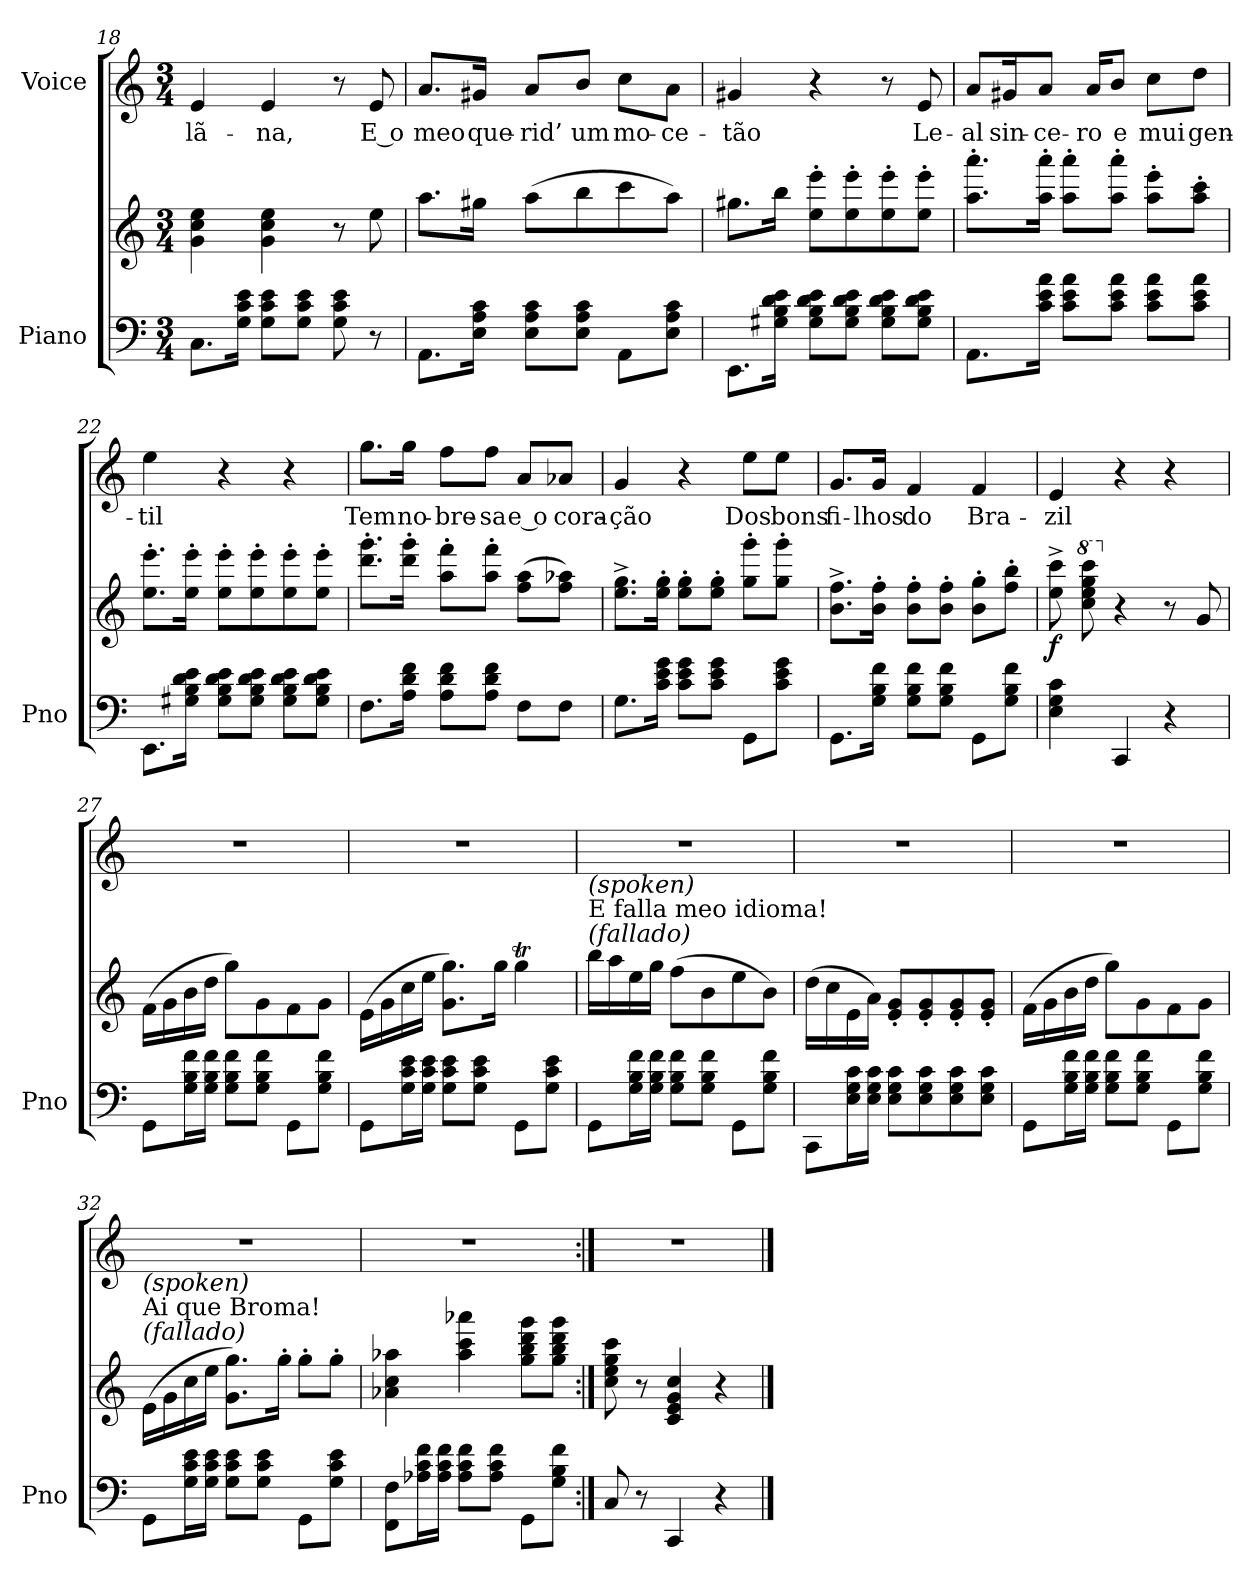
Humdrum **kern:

**kern	**kern	**dynam	**kern	**text
*part2	*part2	*part2	*part1	*part1
*staff3	*staff2	*staff2/3	*staff1	*staff1
*I"Piano	*	*	*I"Voice	*
*I'Pno	*	*	*	*
*clefF4	*clefG2	*	*clefG2	*
*k[]	*k[]	*	*k[]	*
*M3/4	*M3/4	*	*M3/4	*
=18	=18	=18	=18	=18
8.C\L	4g\ 4cc\ 4ee\	.	4e/	-lã-
16G\ 16c\ 16e\Jk	.	.	.	.
8G\ 8c\ 8e\L	4g\ 4cc\ 4ee\	.	4e/	-na,
8G\ 8c\ 8e\J	.	.	.	.
8G\ 8c\ 8e\	8r	.	8r	.
8r	8ee\	.	8e/	E o
=19	=19	=19	=19	=19
8.AA\L	8.aa\L	.	8.a/L	meo
16E\ 16A\ 16c\Jk	16gg#X\Jk	.	16g#X/Jk	que-
8E\ 8A\ 8c\L	(8aa\L	.	8a/L	-rid’
8E\ 8A\ 8c\J	8bb\	.	8b/J	um
8AA\L	8ccc\	.	8cc\L	mo-
8E\ 8A\ 8c\J	8aa\J)	.	8a\J	-ce-
=20	=20	=20	=20	=20
8.EE\L	8.gg#X\L	.	4g#X/	-tão
16G#X\ 16B\ 16d\ 16e\Jk	16bb\Jk	.	.	.
8G#\ 8B\ 8d\ 8e\L	8ee\' 8eee\'L	.	4r	.
8G#\ 8B\ 8d\ 8e\J	8ee\' 8eee\'	.	.	.
8G#\ 8B\ 8d\ 8e\L	8ee\' 8eee\'	.	8r	.
8G#\ 8B\ 8d\ 8e\J	8ee\' 8eee\'J	.	8e/	Le-
=21	=21	=21	=21	=21
8.AA\L	8.aa\' 8.aaa\'L	.	8a/L	-al
.	.	.	16g#X/K	sin-
16c\ 16e\ 16a\Jk	16aa\' 16aaa\'Jk	.	8a/J	-ce-
8c\ 8e\ 8a\L	8aa\' 8aaa\'L	.	.	.
.	.	.	16a/KL	-ro
8c\ 8e\ 8a\J	8aa\' 8aaa\'J	.	8b/J	e
8c\ 8e\ 8a\L	8aa\' 8eee\'L	.	8cc\L	mui
8c\ 8e\ 8a\J	8aa\' 8ccc\'J	.	8dd\J	gen-
=22	=22	=22	=22	=22
8.EE\L	8.ee\' 8.eee\'L	.	4ee\	-til
16G#X\ 16B\ 16d\ 16e\Jk	16ee\' 16eee\'Jk	.	.	.
8G#\ 8B\ 8d\ 8e\L	8ee\' 8eee\'L	.	4r	.
8G#\ 8B\ 8d\ 8e\J	8ee\' 8eee\'	.	.	.
8G#\ 8B\ 8d\ 8e\L	8ee\' 8eee\'	.	4r	.
8G#\ 8B\ 8d\ 8e\J	8ee\' 8eee\'J	.	.	.
=23	=23	=23	=23	=23
8.F\L	8.ddd\' 8.ggg\'L	.	8.gg\L	Tem
16A\ 16d\ 16f\Jk	16ddd\' 16ggg\'Jk	.	16gg\Jk	no-
8A\ 8d\ 8f\L	8aa\' 8fff\'L	.	8ff\L	-bre-
8A\ 8d\ 8f\J	8aa\' 8fff\'J	.	8ff\J	-sa
8F\L	(8ff\ 8aa\L	.	8a/L	e o
8F\J	8ff\ 8aa-X\J)	.	8a-X/J	cora-
=24	=24	=24	=24	=24
8.G\L	8.ee\^ 8.gg\^L	.	4g/	-ção
16c\ 16e\ 16g\Jk	16ee\' 16gg\'Jk	.	.	.
8c\ 8e\ 8g\L	8ee\' 8gg\'L	.	4r	.
8c\ 8e\ 8g\J	8ee\' 8gg\'J	.	.	.
8GG\L	8gg\' 8ggg\'L	.	8ee\L	Dos
8c\ 8e\ 8g\J	8gg\' 8ggg\'J	.	8ee\J	bons
=25	=25	=25	=25	=25
8.GG\L	8.b\^ 8.ff\^L	.	8.g/L	fi-
16G\ 16B\ 16f\Jk	16b\' 16ff\'Jk	.	16g/Jk	-lhos
8G\ 8B\ 8f\L	8b\' 8ff\'L	.	4f/	do
8G\ 8B\ 8f\J	8b\' 8ff\'J	.	.	.
8GG\L	8b\' 8gg\'L	.	4f/	Bra-
8G\ 8B\ 8f\J	8ff\' 8bb\'J	.	.	.
=26	=26	=26	=26	=26
!	!	!LO:DY:b	!	!
4E\ 4G\ 4c\	8ee\^ 8ccc\^	f	4e/	-zil
*	*8va	*	*	*
.	8ccc\ 8eee\ 8ggg\ 8cccc\	.	.	.
*	*X8va	*	*	*
4CC/	4r	.	4r	.
4r	8r	.	4r	.
.	8g/	.	.	.
=27	=27	=27	=27	=27
8GG\L	(16f\LL	.	2.r	.
.	16g\	.	.	.
16G\ 16B\ 16f\L	16b\	.	.	.
16G\ 16B\ 16f\JJ	16dd\JJ	.	.	.
8G\ 8B\ 8f\L	8gg\L)	.	.	.
8G\ 8B\ 8f\J	8g\	.	.	.
8GG\L	8f\	.	.	.
8G\ 8B\ 8f\J	8g\J	.	.	.
=28	=28	=28	=28	=28
8GG\L	(16e\LL	.	2.r	.
.	16g\	.	.	.
16G\ 16c\ 16e\L	16cc\	.	.	.
16G\ 16c\ 16e\JJ	16ee\JJ	.	.	.
8G\ 8c\ 8e\L	8.g\ 8.gg\L)	.	.	.
8G\ 8c\ 8e\J	.	.	.	.
.	16gg\Jk	.	.	.
8GG\L	4ggT\	.	.	.
8G\ 8c\ 8e\J	.	.	.	.
=29	=29	=29	=29	=29
!	!LO:TX:a:i:t=(fallado)	!	!	!
!	!LO:TX:a:t=E falla meo idioma!	!	!	!
!	!LO:TX:a:i:t=(spoken)	!	!	!
8GG\L	16bb\LL	.	2.r	.
.	16aa\	.	.	.
16G\ 16B\ 16f\L	16ee\	.	.	.
16G\ 16B\ 16f\JJ	16gg\JJ	.	.	.
8G\ 8B\ 8f\L	(8ff\L	.	.	.
8G\ 8B\ 8f\J	8b\	.	.	.
8GG\L	8ee\	.	.	.
8G\ 8B\ 8f\J	8b\J)	.	.	.
=30	=30	=30	=30	=30
8CC\L	(16dd\LL	.	2.r	.
.	16cc\	.	.	.
16E\ 16G\ 16c\L	16e\	.	.	.
16E\ 16G\ 16c\JJ	16a\JJ)	.	.	.
8E\ 8G\ 8c\L	8e/' 8g/'L	.	.	.
8E\ 8G\ 8c\	8e/' 8g/'	.	.	.
8E\ 8G\ 8c\	8e/' 8g/'	.	.	.
8E\ 8G\ 8c\J	8e/' 8g/'J	.	.	.
=31	=31	=31	=31	=31
8GG\L	(16f\LL	.	2.r	.
.	16g\	.	.	.
16G\ 16B\ 16f\L	16b\	.	.	.
16G\ 16B\ 16f\JJ	16dd\JJ	.	.	.
8G\ 8B\ 8f\L	8gg\L)	.	.	.
8G\ 8B\ 8f\J	8g\	.	.	.
8GG\L	8f\	.	.	.
8G\ 8B\ 8f\J	8g\J	.	.	.
=32	=32	=32	=32	=32
!	!LO:TX:a:i:t=(fallado)	!	!	!
!	!LO:TX:a:t=Ai que Broma!	!	!	!
!	!LO:TX:a:i:t=(spoken)	!	!	!
8GG\L	(16e\LL	.	2.r	.
.	16g\	.	.	.
16G\ 16c\ 16e\L	16cc\	.	.	.
16G\ 16c\ 16e\JJ	16ee\JJ	.	.	.
8G\ 8c\ 8e\L	8.g\ 8.gg\L)	.	.	.
8G\ 8c\ 8e\J	.	.	.	.
.	16gg'\Jk	.	.	.
8GG\L	8gg'\L	.	.	.
8G\ 8c\ 8e\J	8gg'\J	.	.	.
=33	=33	=33	=33	=33
8FF\ 8F\L	4a-X\ 4cc\ 4aa-X\	.	2.r	.
16A-X\ 16c\ 16f\L	.	.	.	.
16A-\ 16c\ 16f\JJ	.	.	.	.
8A-\ 8c\ 8f\L	4aa-\ 4ccc\ 4aaa-X\	.	.	.
8A-\ 8c\ 8f\J	.	.	.	.
8GG\L	8gg\ 8bb\ 8ddd\ 8ggg\L	.	.	.
8G\ 8B\ 8f\J	8gg\ 8bb\ 8ddd\ 8ggg\J	.	.	.
=34:|!	=34:|!	=34:|!	=34:|!	=34:|!
8C/	8cc\ 8ee\ 8gg\ 8ccc\	.	2.r	.
8r	8r	.	.	.
4CC/	4c/ 4e/ 4g/ 4cc/	.	.	.
4r	4r	.	.	.
==	==	==	==	==
*-	*-	*-	*-	*-
